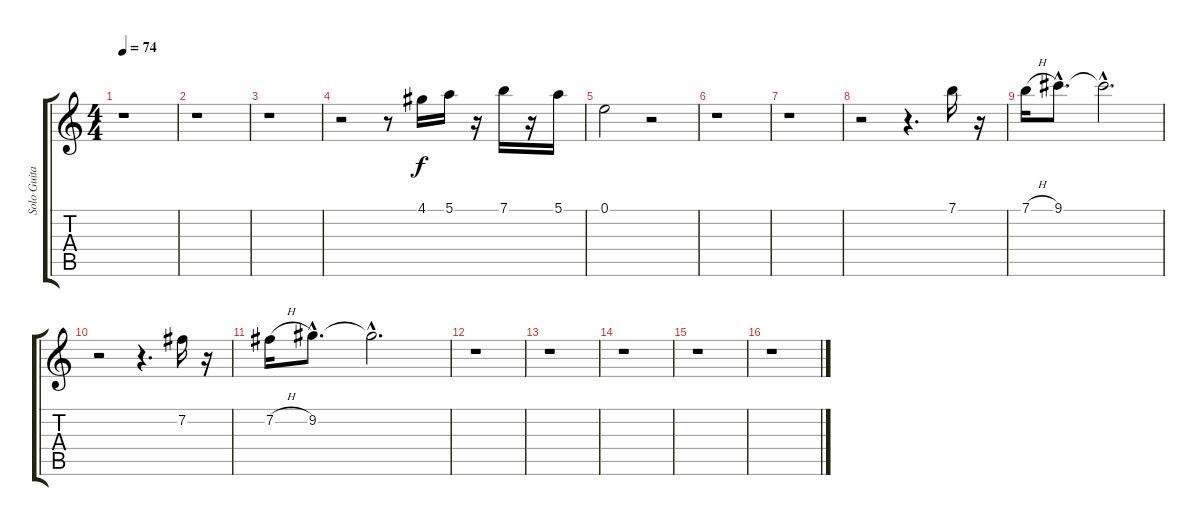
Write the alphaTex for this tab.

\track ("Solo Guitar" "Solo Guita") {instrument overdrivenguitar}
\staff {score tabs}
\tuning (E4 B3 G3 D3 A2 E2) {hide}
\ts (4 4)
\tempo 74
\clef g2
\ks c
r.1{dy f} |
r.1 |
r.1 |
r.2 r.8 4.1.16 5.1.16 r.16 7.1.16 r.16 5.1.16 |
0.1.2 r.2 |
r.1 |
r.1 |
r.2 r.4{d} 7.1.16 r.16 |
7.1{h}.16 9.1{hac}.8{d} 9.1{hac t}.2{d} |
r.2 r.4{d} 7.2.16 r.16 |
7.2{h}.16 9.2{hac}.8{d} 9.2{hac t}.2{d} |
r.1 |
r.1 |
r.1 |
r.1 |
r.1
